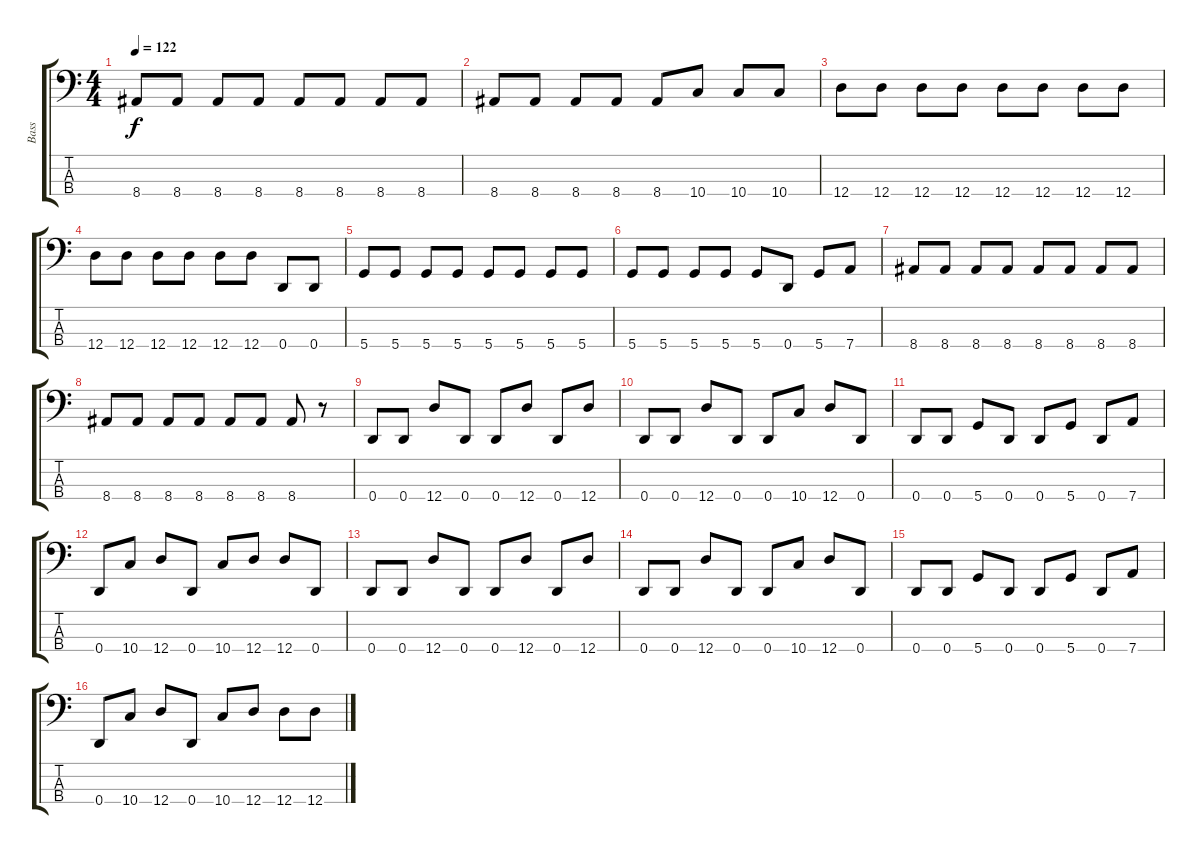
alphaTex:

\track ("Bass" "Bass") {instrument electricbassfinger}
\staff {score tabs}
\tuning (G2 D2 A1 D1) {hide}
\ts (4 4)
\tempo 122
\clef f4
\ks c
8.4.8{dy f} 8.4.8 8.4.8 8.4.8 8.4.8 8.4.8 8.4.8 8.4.8 |
8.4.8 8.4.8 8.4.8 8.4.8 8.4.8 10.4.8 10.4.8 10.4.8 |
12.4.8 12.4.8 12.4.8 12.4.8 12.4.8 12.4.8 12.4.8 12.4.8 |
12.4.8 12.4.8 12.4.8 12.4.8 12.4.8 12.4.8 0.4.8 0.4.8 |
5.4.8 5.4.8 5.4.8 5.4.8 5.4.8 5.4.8 5.4.8 5.4.8 |
5.4.8 5.4.8 5.4.8 5.4.8 5.4.8 0.4.8 5.4.8 7.4.8 |
8.4.8 8.4.8 8.4.8 8.4.8 8.4.8 8.4.8 8.4.8 8.4.8 |
8.4.8 8.4.8 8.4.8 8.4.8 8.4.8 8.4.8 8.4.8 r.8 |
0.4.8 0.4.8 12.4.8 0.4.8 0.4.8 12.4.8 0.4.8 12.4.8 |
0.4.8 0.4.8 12.4.8 0.4.8 0.4.8 10.4.8 12.4.8 0.4.8 |
0.4.8 0.4.8 5.4.8 0.4.8 0.4.8 5.4.8 0.4.8 7.4.8 |
0.4.8 10.4.8 12.4.8 0.4.8 10.4.8 12.4.8 12.4.8 0.4.8 |
0.4.8 0.4.8 12.4.8 0.4.8 0.4.8 12.4.8 0.4.8 12.4.8 |
0.4.8 0.4.8 12.4.8 0.4.8 0.4.8 10.4.8 12.4.8 0.4.8 |
0.4.8 0.4.8 5.4.8 0.4.8 0.4.8 5.4.8 0.4.8 7.4.8 |
0.4.8 10.4.8 12.4.8 0.4.8 10.4.8 12.4.8 12.4.8 12.4.8
